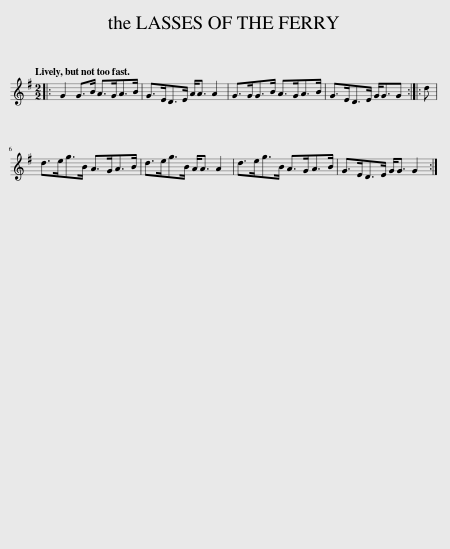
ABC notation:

X:1
L:1/8
Q:1/4=120
M:2/2
I:linebreak $
K:G
V:1 treble
V:1
|: G2 G>B A>GA>B | G>ED>E A<A A2 | G>GG>B A>GA>B | G>ED>E G<GG :: d |$ %5
 d>eg>B A>GA>B | d>eg>B A<A A2 | d>eg>B A>GA>B | G>ED>E G<G G2 :| %9
